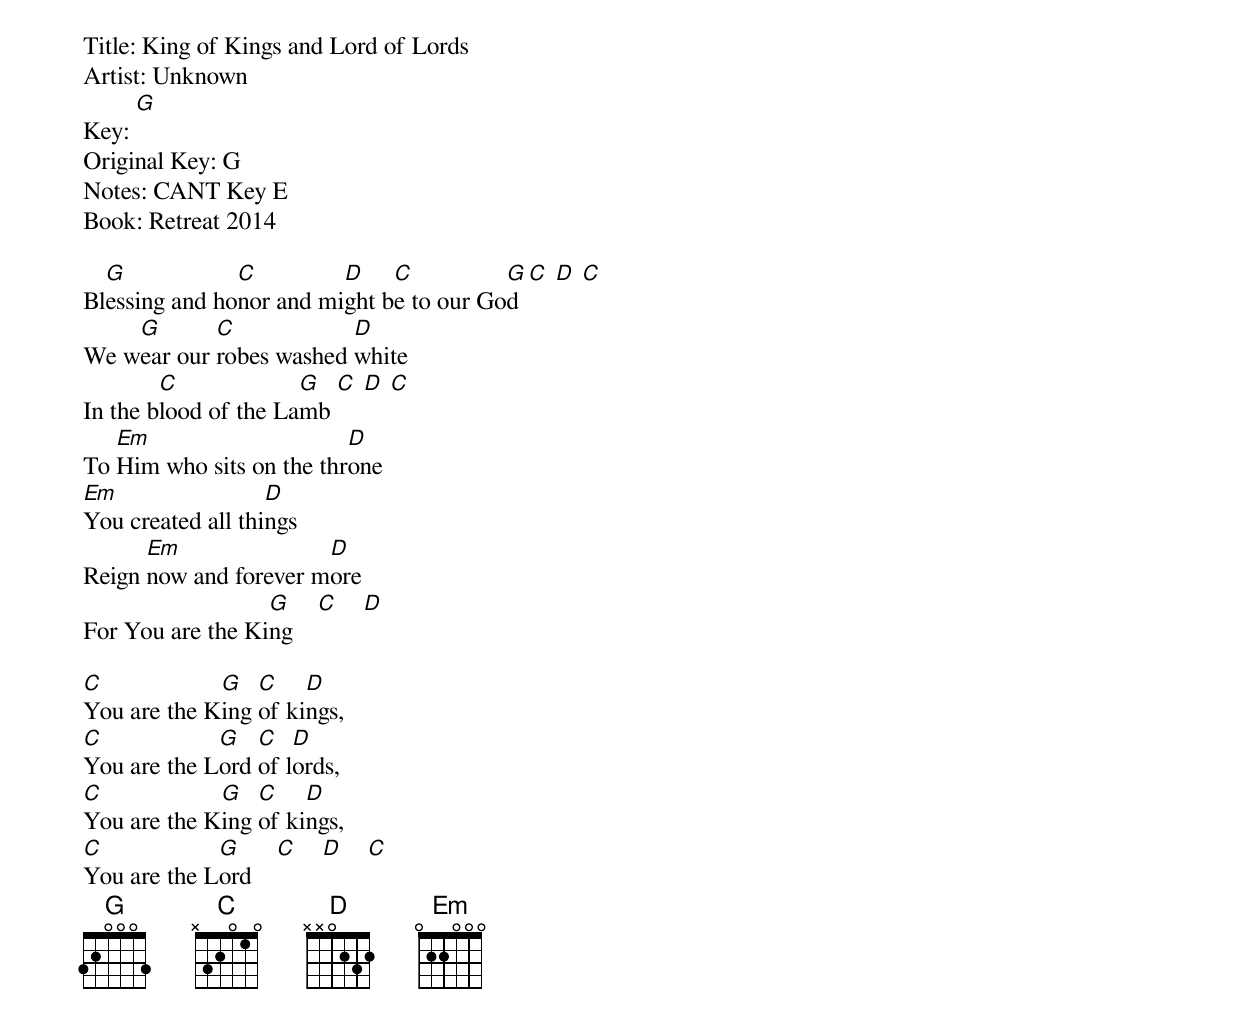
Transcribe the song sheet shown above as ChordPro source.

Title: King of Kings and Lord of Lords
Artist: Unknown
Key: [G]
Original Key: G
Notes: CANT Key E
Book: Retreat 2014

Bl[G]essing and ho[C]nor and mi[D]ght b[C]e to our Go[G]d [C] [D] [C]
We w[G]ear our [C]robes washed [D]white
In the b[C]lood of the La[G]mb [C] [D] [C]
To [Em]Him who sits on the thr[D]one
[Em]You created all thi[D]ngs
Reign [Em]now and forever m[D]ore
For You are the Ki[G]ng    [C]    [D]

[C]You are the K[G]ing [C]of ki[D]ngs,
[C]You are the L[G]ord [C]of l[D]ords,
[C]You are the K[G]ing [C]of ki[D]ngs,
[C]You are the L[G]ord    [C]    [D]    [C]
